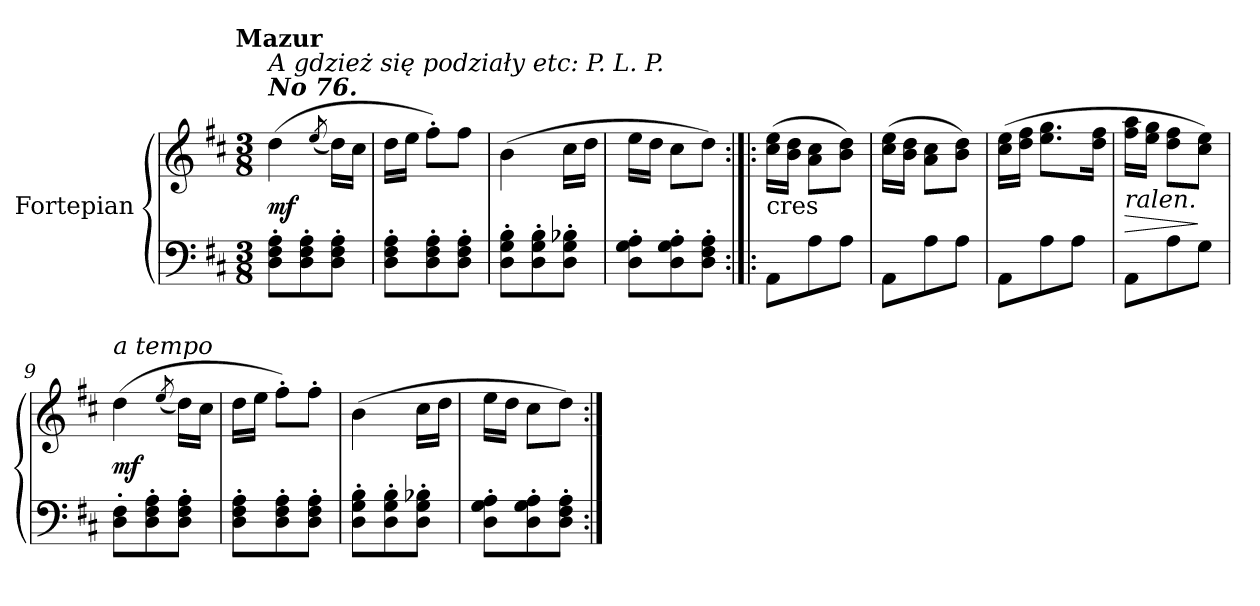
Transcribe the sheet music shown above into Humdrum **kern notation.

**kern	**kern	**dynam
*part1	*part1	*part1
*staff2	*staff1	*staff1/2
*I"Fortepian	*	*
*clefF4	*clefG2	*
*k[f#c#]	*k[f#c#]	*
!!LO:TX:omd:t=Mazur
*M3/8	*M3/8	*
=1	=1	=1
!	!LO:TX:a:Bi:t=No 76.	!
!	!LO:TX:a:i:t=A gdzież się podziały etc&colon; P. L. P.	!
8D'\ 8F#'\ 8A'\L	(4dd\	mf
8D'\ 8F#'\ 8A'\	.	.
.	(8qee/	.
8D'\ 8F#'\ 8A'\J	16dd\LL)	.
.	16cc#\JJ	.
=2	=2	=2
8D'\ 8F#'\ 8A'\L	16dd\LL	.
.	16ee\JJ	.
8D'\ 8F#'\ 8A'\	8ff#'\L)	.
8D'\ 8F#'\ 8A'\J	8ff#\J	.
=3	=3	=3
8D'\ 8G'\ 8B'\L	(4b\	.
8D'\ 8G'\ 8B'\	.	.
8D'\ 8G'\ 8B-X'\J	16cc#\LL	.
.	16dd\JJ	.
=4	=4	=4
8D'\ 8G'\ 8A'\L	16ee\LL	.
.	16dd\JJ	.
8D'\ 8G'\ 8A'\	8cc#\L	.
8D'\ 8F#'\ 8A'\J	8dd\J)	.
=5:|!|:	=5:|!|:	=5:|!|:
!	!LO:TX:c:t=cres	!
8AA\L	(16cc#\ 16ee\LL	.
.	16b\ 16dd\JJ	.
8A\	8a\ 8cc#\L	.
8A\J	8b\ 8dd\J)	.
=6	=6	=6
8AA\L	(16cc#\ 16ee\LL	.
.	16b\ 16dd\JJ	.
8A\	8a\ 8cc#\L	.
8A\J	8b\ 8dd\J)	.
=7	=7	=7
8AA\L	(16cc#\ 16ee\LL	.
.	16dd\ 16ff#\JJ	.
8A\	8.ee\ 8.gg\L	.
8A\J	.	.
.	16dd\ 16ff#\Jk	.
=8	=8	=8
!	!LO:TX:b:i:t=ralen.	!
8AA\L	16ff#\ 16aa\LL	>
.	16ee\ 16gg\JJ	.
8A\	8dd\ 8ff#\L	.
8G\J	8cc#\ 8ee\J)	]
=9	=9	=9
!	!LO:TX:a:i:t=a tempo	!
8D'\ 8F#'\L	(4dd\	mf
8D'\ 8F#'\ 8A'\	.	.
.	(8qee/	.
8D'\ 8F#'\ 8A'\J	16dd\LL)	.
.	16cc#\JJ	.
=10	=10	=10
8D'\ 8F#'\ 8A'\L	16dd\LL	.
.	16ee\JJ	.
8D'\ 8F#'\ 8A'\	8ff#'\L)	.
8D'\ 8F#'\ 8A'\J	8ff#'\J	.
=11	=11	=11
8D'\ 8G'\ 8B'\L	(4b\	.
8D'\ 8G'\ 8B'\	.	.
8D'\ 8G'\ 8B-X'\J	16cc#\LL	.
.	16dd\JJ	.
=12	=12	=12
8D'\ 8G'\ 8A'\L	16ee\LL	.
.	16dd\JJ	.
8D'\ 8G'\ 8A'\	8cc#\L	.
8D'\ 8F#'\ 8A'\J	8dd\J)	.
=:|!	=:|!	=:|!
*-	*-	*-
